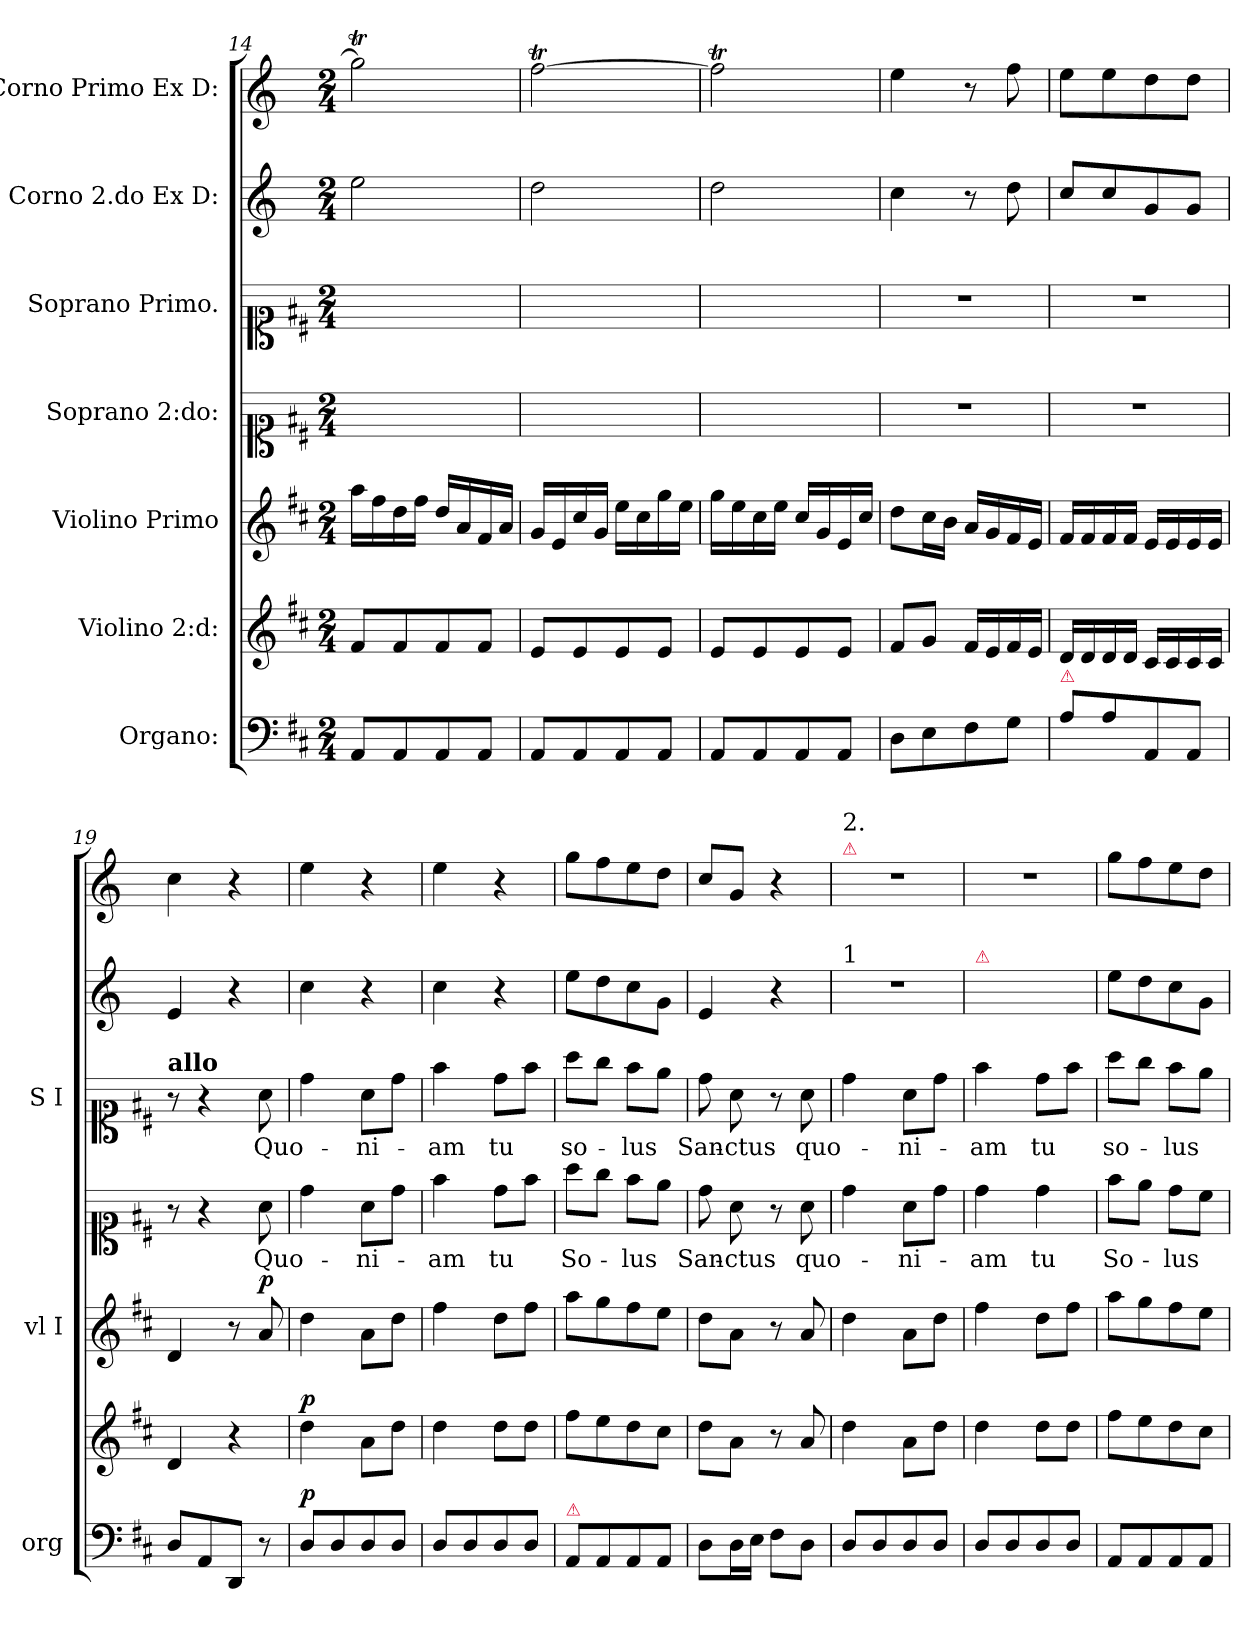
**kern	**dynam	**kern	**dynam	**kern	**dynam	**kern	**text	**kern	**text	**kern	**kern
*part7	*part7	*part6	*part6	*part5	*part5	*part4	*part4	*part3	*part3	*part2	*part1
*staff7	*staff7	*staff6	*staff6	*staff5	*staff5	*staff4	*staff4	*staff3	*staff3	*staff2	*staff1
*I"Organo:	*	*I"Violino 2:d:	*	*I"Violino Primo	*	*I"Soprano 2:do:	*	*I"Soprano Primo.	*	*I"Corno 2.do Ex D:	*I"Corno Primo Ex D:
*I'org	*	*	*	*I'vl I	*	*	*	*I'S I	*	*	*
*clefF4	*	*clefG2	*	*clefG2	*	*clefC1	*	*clefC1	*	*clefG2	*clefG2
*	*	*	*	*	*	*	*	*	*	*ITrd6c10	*ITrd6c10
*k[f#c#]	*	*k[f#c#]	*	*k[f#c#]	*	*k[f#c#]	*	*k[f#c#]	*	*k[f#c#]	*k[f#c#]
*M2/4	*	*M2/4	*	*M2/4	*	*M2/4	*	*M2/4	*	*M2/4	*M2/4
=14	=14	=14	=14	=14	=14	=14	=14	=14	=14	=14	=14
8AA/L	.	8f#/L	.	16aa\LL	.	2ryy	.	2ryy	.	2f#\	2aT\]
.	.	.	.	16ff#\	.	.	.	.	.	.	.
8AA/	.	8f#/	.	16dd\	.	.	.	.	.	.	.
.	.	.	.	16ff#\JJ	.	.	.	.	.	.	.
8AA/	.	8f#/	.	16dd/LL	.	.	.	.	.	.	.
.	.	.	.	16a/	.	.	.	.	.	.	.
8AA/J	.	8f#/J	.	16f#/	.	.	.	.	.	.	.
.	.	.	.	16a/JJ	.	.	.	.	.	.	.
=15	=15	=15	=15	=15	=15	=15	=15	=15	=15	=15	=15
8AA/L	.	8e/L	.	16g/LL	.	2ryy	.	2ryy	.	2e\	[2gT\
.	.	.	.	16e/	.	.	.	.	.	.	.
8AA/	.	8e/	.	16cc#/	.	.	.	.	.	.	.
.	.	.	.	16g/JJ	.	.	.	.	.	.	.
8AA/	.	8e/	.	16ee\LL	.	.	.	.	.	.	.
.	.	.	.	16cc#\	.	.	.	.	.	.	.
8AA/J	.	8e/J	.	16gg\	.	.	.	.	.	.	.
.	.	.	.	16ee\JJ	.	.	.	.	.	.	.
=16	=16	=16	=16	=16	=16	=16	=16	=16	=16	=16	=16
8AA/L	.	8e/L	.	16gg\LL	.	2ryy	.	2ryy	.	2e\	2gT\]
.	.	.	.	16ee\	.	.	.	.	.	.	.
8AA/	.	8e/	.	16cc#\	.	.	.	.	.	.	.
.	.	.	.	16ee\JJ	.	.	.	.	.	.	.
8AA/	.	8e/	.	16cc#/LL	.	.	.	.	.	.	.
.	.	.	.	16g/	.	.	.	.	.	.	.
8AA/J	.	8e/J	.	16e/	.	.	.	.	.	.	.
.	.	.	.	16cc#/JJ	.	.	.	.	.	.	.
=17	=17	=17	=17	=17	=17	=17	=17	=17	=17	=17	=17
8D\L	.	8f#/L	.	8dd\L	.	2r	.	2r	.	4d\	4f#\
8E\	.	8g/J	.	16cc#\L	.	.	.	.	.	.	.
.	.	.	.	16b\JJ	.	.	.	.	.	.	.
8F#\	.	16f#/LL	.	16a/LL	.	.	.	.	.	8r	8r
.	.	16e/	.	16g/	.	.	.	.	.	.	.
8G\J	.	16f#/	.	16f#/	.	.	.	.	.	8e\	8g\
.	.	16e/JJ	.	16e/JJ	.	.	.	.	.	.	.
=18	=18	=18	=18	=18	=18	=18	=18	=18	=18	=18	=18
!LO:TX:a:color=crimson:t=⚠	!	!	!	!	!	!	!	!	!	!	!
8A\L	.	16d/LL	.	16f#/LL	.	2r	.	2r	.	8d/L	8f#\L
.	.	16d/	.	16f#/	.	.	.	.	.	.	.
8A\	.	16d/	.	16f#/	.	.	.	.	.	8d/	8f#\
.	.	16d/JJ	.	16f#/JJ	.	.	.	.	.	.	.
8AA/	.	16c#/LL	.	16e/LL	.	.	.	.	.	8A/	8e\
.	.	16c#/	.	16e/	.	.	.	.	.	.	.
8AA/J	.	16c#/	.	16e/	.	.	.	.	.	8A/J	8e\J
.	.	16c#/JJ	.	16e/JJ	.	.	.	.	.	.	.
=19	=19	=19	=19	=19	=19	=19	=19	=19	=19	=19	=19
!	!	!	!	!	!	!	!	!LO:TX:a:B:t=allo	!	!	!
8D/L	.	4d/	.	4d/	.	8r	.	8r	.	4F#/	4d\
8AA/	.	.	.	.	.	4r	.	4r	.	.	.
8DD/J	.	4r	.	8r	.	.	.	.	.	4r	4r
!	!	!	!	!	!LO:DY:a	!	!	!	!	!	!
8r	.	.	.	8a/	p	8a\	Quo-	8a\	Quo-	.	.
=20	=20	=20	=20	=20	=20	=20	=20	=20	=20	=20	=20
!	!LO:DY:a	!	!LO:DY:a	!	!	!	!	!	!	!	!
8D/L	p	4dd\	p	4dd\	.	4dd\	.	4dd\	.	4d\	4f#\
8D/	.	.	.	.	.	.	.	.	.	.	.
8D/	.	8a\L	.	8a\L	.	8a\L	-ni-	8a\L	-ni-	4r	4r
8D/J	.	8dd\J	.	8dd\J	.	8dd\J	.	8dd\J	.	.	.
=21	=21	=21	=21	=21	=21	=21	=21	=21	=21	=21	=21
8D/L	.	4dd\	.	4ff#\	.	4ff#\	-am	4ff#\	-am	4d\	4f#\
8D/	.	.	.	.	.	.	.	.	.	.	.
8D/	.	8dd\L	.	8dd\L	.	8dd\L	tu	8dd\L	tu	4r	4r
8D/J	.	8dd\J	.	8ff#\J	.	8ff#\J	.	8ff#\J	.	.	.
=22	=22	=22	=22	=22	=22	=22	=22	=22	=22	=22	=22
!LO:TX:a:color=crimson:t=⚠	!	!	!	!	!	!	!	!	!	!	!
8AA/L	.	8ff#\L	.	8aa\L	.	8aa\L	So-	8aa\L	so-	8f#\L	8a\L
8AA/	.	8ee\	.	8gg\	.	8gg\J	.	8gg\J	.	8e\	8g\
8AA/	.	8dd\	.	8ff#\	.	8ff#\L	-lus	8ff#\L	-lus	8d\	8f#\
8AA/J	.	8cc#\J	.	8ee\J	.	8ee\J	.	8ee\J	.	8A\J	8e\J
=23	=23	=23	=23	=23	=23	=23	=23	=23	=23	=23	=23
8D\L	.	8dd\L	.	8dd\L	.	8dd\	San-	8dd\	San-	4F#/	8d/L
16D\L	.	8a\J	.	8a\J	.	8a\	-ctus	8a\	-ctus	.	8A/J
16E\JJ	.	.	.	.	.	.	.	.	.	.	.
8F#\L	.	8r	.	8r	.	8r	.	8r	.	4r	4r
8D\J	.	8a/	.	8a/	.	8a\	quo-	8a\	quo-	.	.
=24	=24	=24	=24	=24	=24	=24	=24	=24	=24	=24	=24
!	!	!	!	!	!	!	!	!	!	!	!LO:TX:a:color=crimson:t=⚠
!	!	!	!	!	!	!	!	!	!	!	!LO:TX:a:t=2.
!	!	!	!	!	!	!	!	!	!	!LO:TX:a:t=1	!
8D/L	.	4dd\	.	4dd\	.	4dd\	.	4dd\	.	2r	2r
8D/	.	.	.	.	.	.	.	.	.	.	.
8D/	.	8a\L	.	8a\L	.	8a\L	-ni-	8a\L	-ni-	.	.
8D/J	.	8dd\J	.	8dd\J	.	8dd\J	.	8dd\J	.	.	.
=25	=25	=25	=25	=25	=25	=25	=25	=25	=25	=25	=25
!	!	!	!	!	!	!	!	!	!	!LO:TX:a:color=crimson:t=⚠	!
8D/L	.	4dd\	.	4ff#\	.	4dd\	-am	4ff#\	-am	2ryy	2r
8D/	.	.	.	.	.	.	.	.	.	.	.
8D/	.	8dd\L	.	8dd\L	.	4dd\	tu	8dd\L	tu	.	.
8D/J	.	8dd\J	.	8ff#\J	.	.	.	8ff#\J	.	.	.
=26	=26	=26	=26	=26	=26	=26	=26	=26	=26	=26	=26
8AA/L	.	8ff#\L	.	8aa\L	.	8ff#\L	So-	8aa\L	so-	8f#\L	8a\L
8AA/	.	8ee\	.	8gg\	.	8ee\J	.	8gg\J	.	8e\	8g\
8AA/	.	8dd\	.	8ff#\	.	8dd\L	-lus	8ff#\L	-lus	8d\	8f#\
8AA/J	.	8cc#\J	.	8ee\J	.	8cc#\J	.	8ee\J	.	8A\J	8e\J
=	=	=	=	=	=	=	=	=	=	=	=
*-	*-	*-	*-	*-	*-	*-	*-	*-	*-	*-	*-
